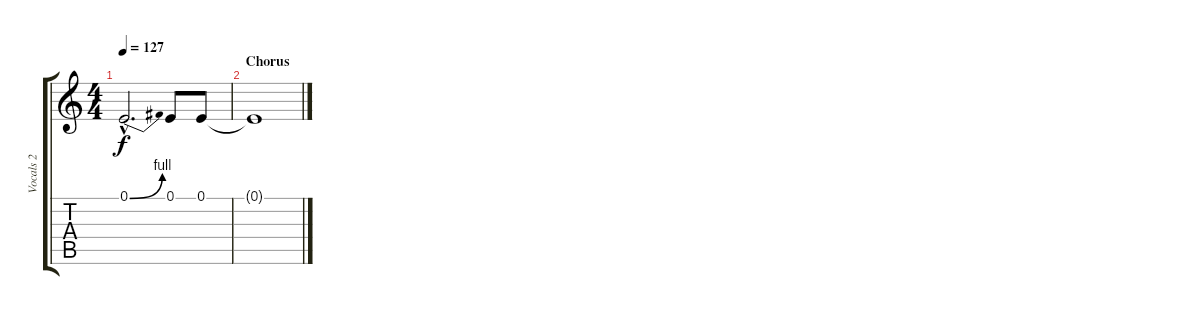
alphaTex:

\track ("Vocals 2" "Vocals 2") {instrument stringensemble1}
\staff {score tabs}
\tuning (E4 B3 G3 D3 A2 E2) {hide}
\ts (4 4)
\tempo 127
\clef g2
\ks c
0.1{be (bend 0 0 60 4) hac}.2{d dy f} 0.1.8 0.1.8 |
\section ("" "Chorus")
0.1{t}.1{volume 0}
